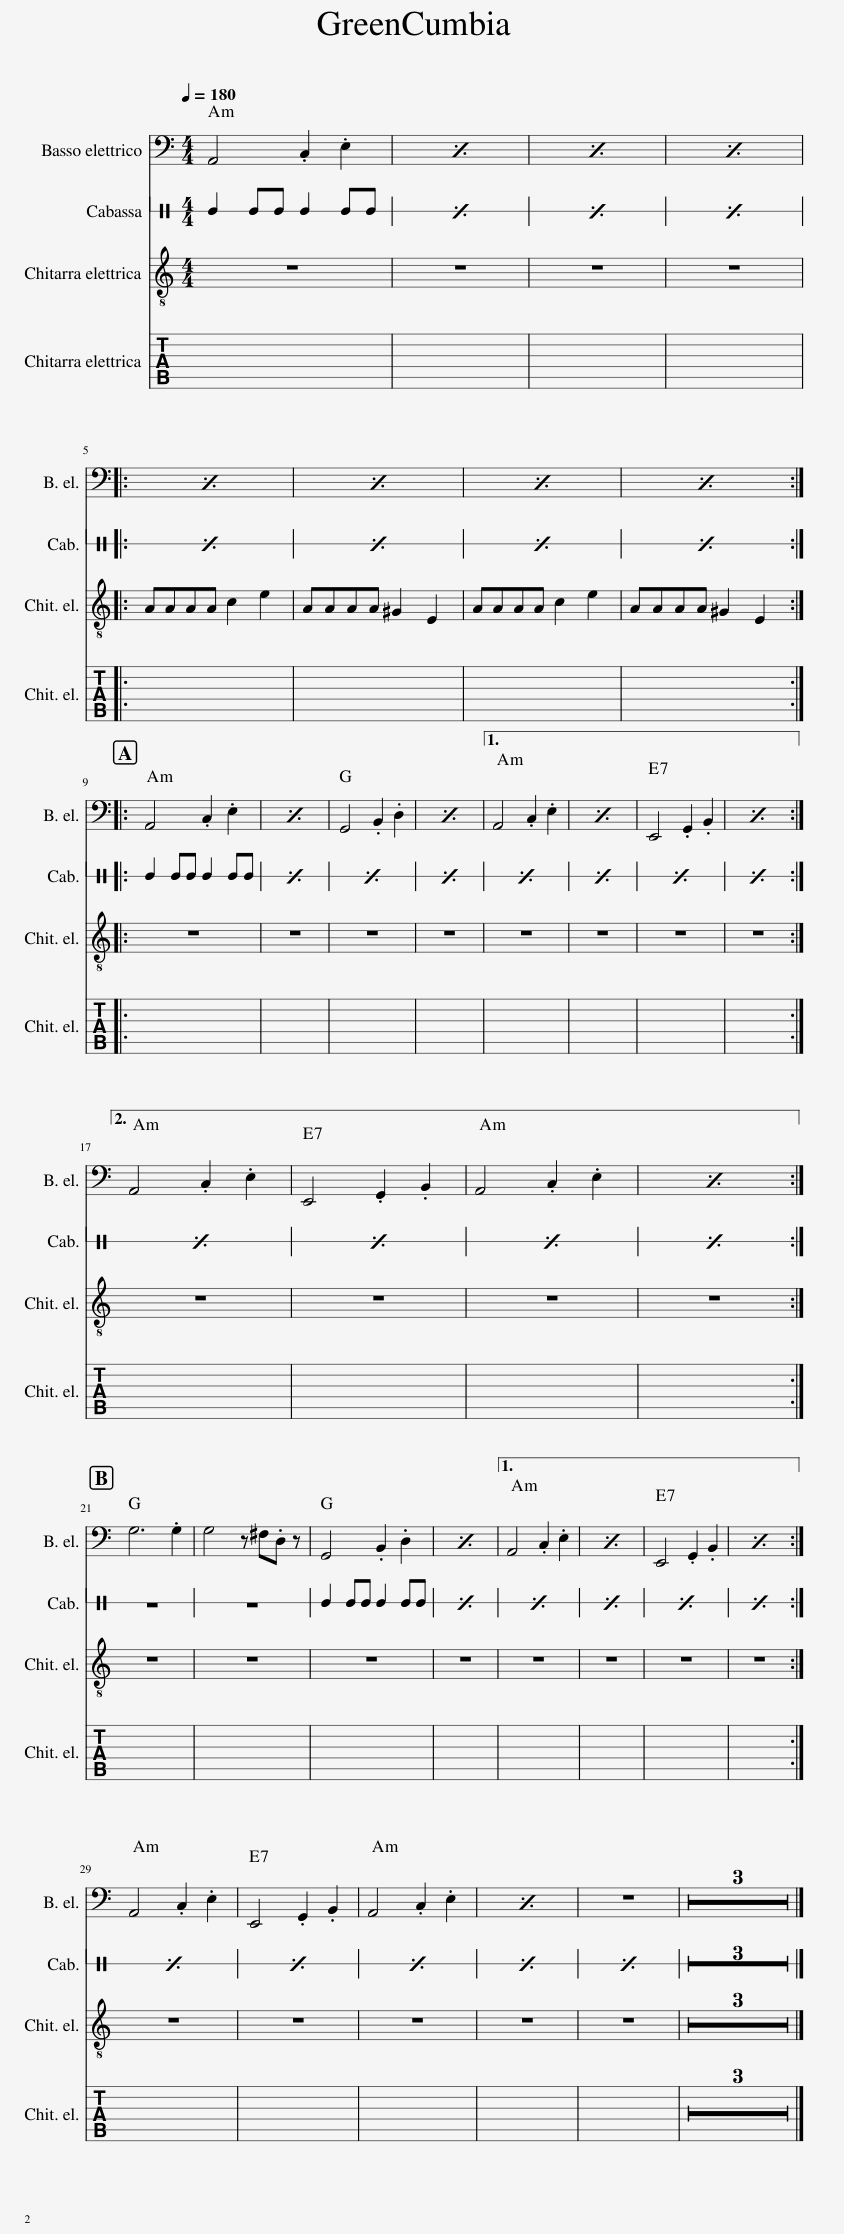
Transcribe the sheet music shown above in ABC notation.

X:1
%%score 1 2 3
L:1/8
Q:1/4=180
M:4/4
I:linebreak $
K:C
V:1 bass transpose=-12
V:2 perc stafflines=1
K:none
V:3 treble-8
V:1
 A,,4 .C,2 .E,2 | x8 | x8 | x8 |:$ x8 | %5
 x8 | x8 | x8 ::$ A,,4 .C,2 .E,2 | x8 | %10
 G,,4 .B,,2 .D,2 | x8 |1 A,,4 .C,2 .E,2 | x8 | E,,4 .G,,2 .B,,2 | %15
 x8 :|2$ A,,4 .C,2 .E,2 | E,,4 .G,,2 .B,,2 | A,,4 .C,2 .E,2 | x8 :|$ %20
 G,6 .G,2 | G,4 z ^F,.D, z | G,,4 .B,,2 .D,2 | x8 |1 A,,4 .C,2 .E,2 | %25
 x8 | E,,4 .G,,2 .B,,2 | x8 :|$ A,,4 .C,2 .E,2 | E,,4 .G,,2 .B,,2 | %30
 A,,4 .C,2 .E,2 | x8 | z8 | z8 | z8 | %35
 z8 |] %36
V:2
 E2 EE E2 EE | x8 | x8 | x8 |:$ x8 | %5
 x8 | x8 | x8 ::$ E2 EE E2 EE | x8 | %10
 x8 | x8 |1 x8 | x8 | x8 | %15
 x8 :|2$ x8 | x8 | x8 | x8 :|$ %20
 z8 | z8 | E2 EE E2 EE | x8 |1 x8 | %25
 x8 | x8 | x8 :|$ x8 | x8 | %30
 x8 | x8 | x8 | z8 | z8 | %35
 z8 |] %36
V:3
 z8 | z8 | z8 | z8 |:$ AAAA c2 e2 | %5
 AAAA ^G2 E2 | AAAA c2 e2 | AAAA ^G2 E2 ::$ z8 | z8 | %10
 z8 | z8 |1 z8 | z8 | z8 | %15
 z8 :|2$ z8 | z8 | z8 | z8 :|$ %20
 z8 | z8 | z8 | z8 |1 z8 | %25
 z8 | z8 | z8 :|$ z8 | z8 | %30
 z8 | z8 | z8 | z8 | z8 | %35
 z8 |] %36
